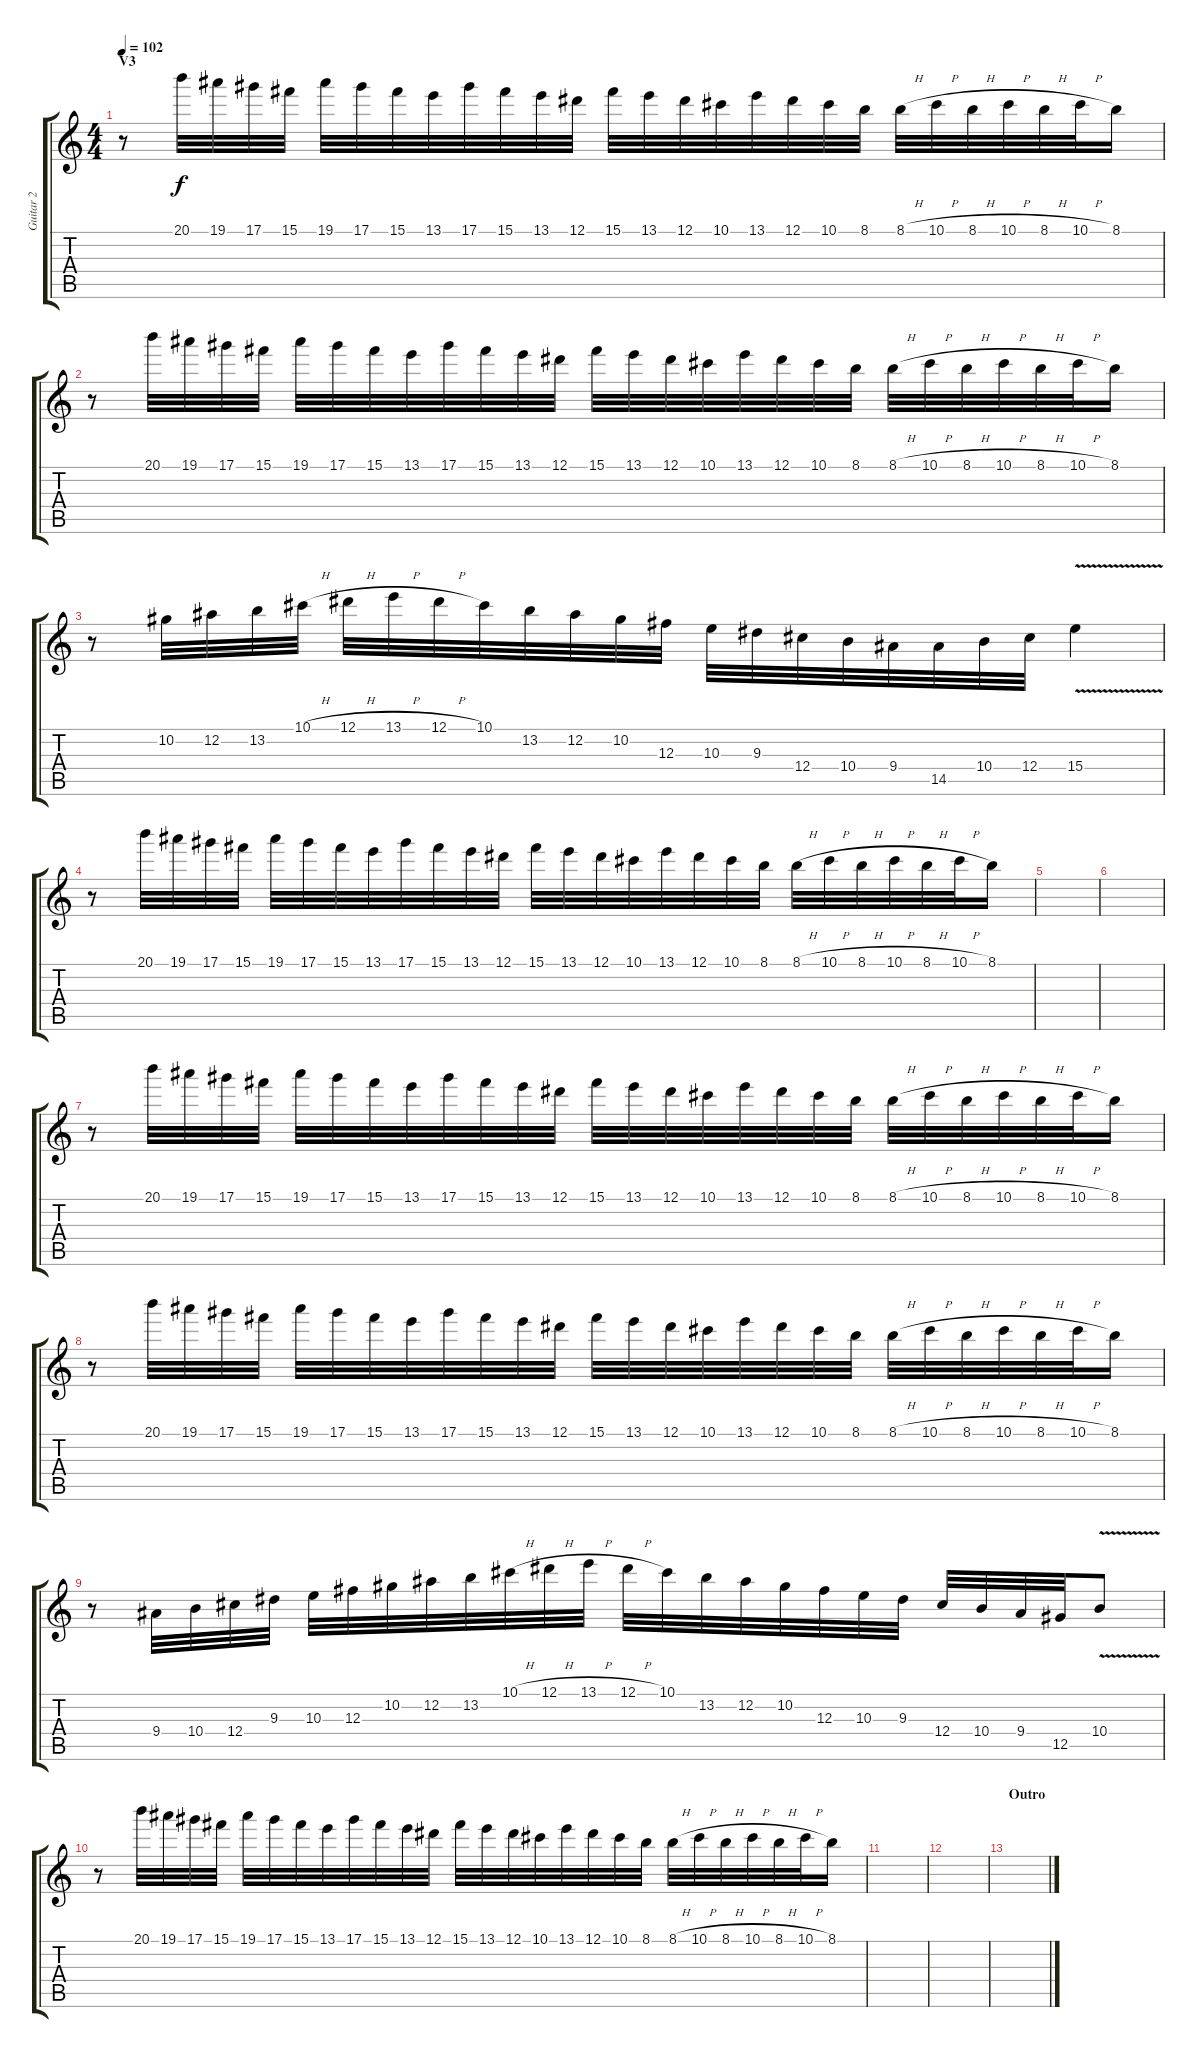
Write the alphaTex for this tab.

\track ("Guitar 2" "Guitar 2") {instrument overdrivenguitar}
\staff {score tabs}
\tuning (Eb4 Bb3 Gb3 Db3 Ab2 Eb2) {hide}
\ts (4 4)
\section ("" "V3")
\tempo 102
\clef g2
\ks c
r.8{dy f} 20.1.32 19.1.32 17.1.32 15.1.32 19.1.32 17.1.32 15.1.32 13.1.32 17.1.32 15.1.32 13.1.32 12.1.32 15.1.32 13.1.32 12.1.32 10.1.32 13.1.32 12.1.32 10.1.32 8.1.32 8.1{h}.32 10.1{h}.32 8.1{h}.32 10.1{h}.32 8.1{h}.32 10.1{h}.32 8.1.16 |
r.8 20.1.32 19.1.32 17.1.32 15.1.32 19.1.32 17.1.32 15.1.32 13.1.32 17.1.32 15.1.32 13.1.32 12.1.32 15.1.32 13.1.32 12.1.32 10.1.32 13.1.32 12.1.32 10.1.32 8.1.32 8.1{h}.32 10.1{h}.32 8.1{h}.32 10.1{h}.32 8.1{h}.32 10.1{h}.32 8.1.16 |
r.8 10.2.32 12.2.32 13.2.32 10.1{h}.32 12.1{h}.32 13.1{h}.32 12.1{h}.32 10.1.32 13.2.32 12.2.32 10.2.32 12.3.32 10.3.32 9.3.32 12.4.32 10.4.32 9.4.32 14.5.32 10.4.32 12.4.32 15.4{v}.4 |
r.8 20.1.32 19.1.32 17.1.32 15.1.32 19.1.32 17.1.32 15.1.32 13.1.32 17.1.32 15.1.32 13.1.32 12.1.32 15.1.32 13.1.32 12.1.32 10.1.32 13.1.32 12.1.32 10.1.32 8.1.32 8.1{h}.32 10.1{h}.32 8.1{h}.32 10.1{h}.32 8.1{h}.32 10.1{h}.32 8.1.16 |
|
|
r.8 20.1.32 19.1.32 17.1.32 15.1.32 19.1.32 17.1.32 15.1.32 13.1.32 17.1.32 15.1.32 13.1.32 12.1.32 15.1.32 13.1.32 12.1.32 10.1.32 13.1.32 12.1.32 10.1.32 8.1.32 8.1{h}.32 10.1{h}.32 8.1{h}.32 10.1{h}.32 8.1{h}.32 10.1{h}.32 8.1.16 |
r.8 20.1.32 19.1.32 17.1.32 15.1.32 19.1.32 17.1.32 15.1.32 13.1.32 17.1.32 15.1.32 13.1.32 12.1.32 15.1.32 13.1.32 12.1.32 10.1.32 13.1.32 12.1.32 10.1.32 8.1.32 8.1{h}.32 10.1{h}.32 8.1{h}.32 10.1{h}.32 8.1{h}.32 10.1{h}.32 8.1.16 |
r.8 9.4.32 10.4.32 12.4.32 9.3.32 10.3.32 12.3.32 10.2.32 12.2.32 13.2.32 10.1{h}.32 12.1{h}.32 13.1{h}.32 12.1{h}.32 10.1.32 13.2.32 12.2.32 10.2.32 12.3.32 10.3.32 9.3.32 12.4.32 10.4.32 9.4.32 12.5.32 10.4{v}.8 |
r.8 20.1.32 19.1.32 17.1.32 15.1.32 19.1.32 17.1.32 15.1.32 13.1.32 17.1.32 15.1.32 13.1.32 12.1.32 15.1.32 13.1.32 12.1.32 10.1.32 13.1.32 12.1.32 10.1.32 8.1.32 8.1{h}.32 10.1{h}.32 8.1{h}.32 10.1{h}.32 8.1{h}.32 10.1{h}.32 8.1.16 |
|
|
\section ("" "Outro")
